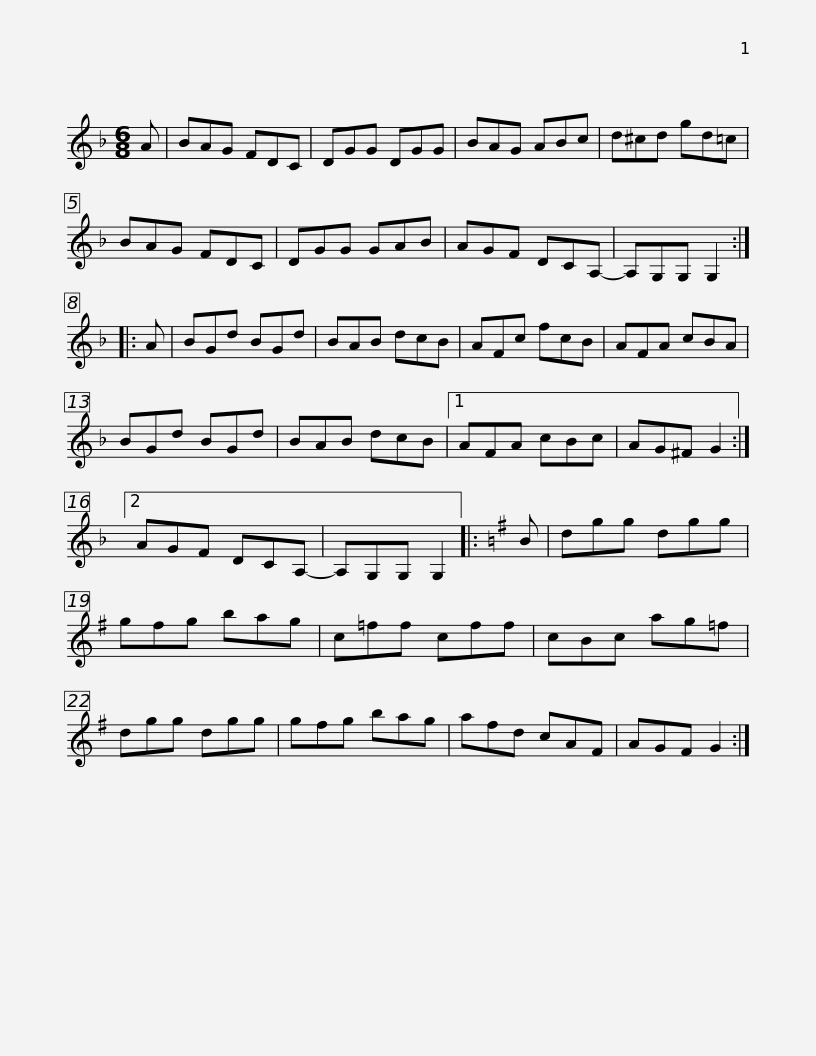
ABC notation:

X:1
L:1/8
M:6/8
I:linebreak $
K:F
V:1 treble
V:1
 A | BAG FDC | DGG DGG | BAG ABc | d^cd gd=c | %5
 BAG FDC | DGG GAB |$ AGF DCA,- | A,G,G, G,2 :: A | %10
 BGd BGd | BAB dcB | AFc fcB | AFA cBA | BGd BGd |$ %15
 BAB dcB |1 AFA cBc | AG^F G2 :|2 AGF DCA,- | A,G,G, G,2 |: %20
[K:G] B | dgg dgg | gfg bag |$ c=ff cff | cBc ag=f | %25
 dgg dgg | gfg bag | afd cAF | AGF G2 :| %29
